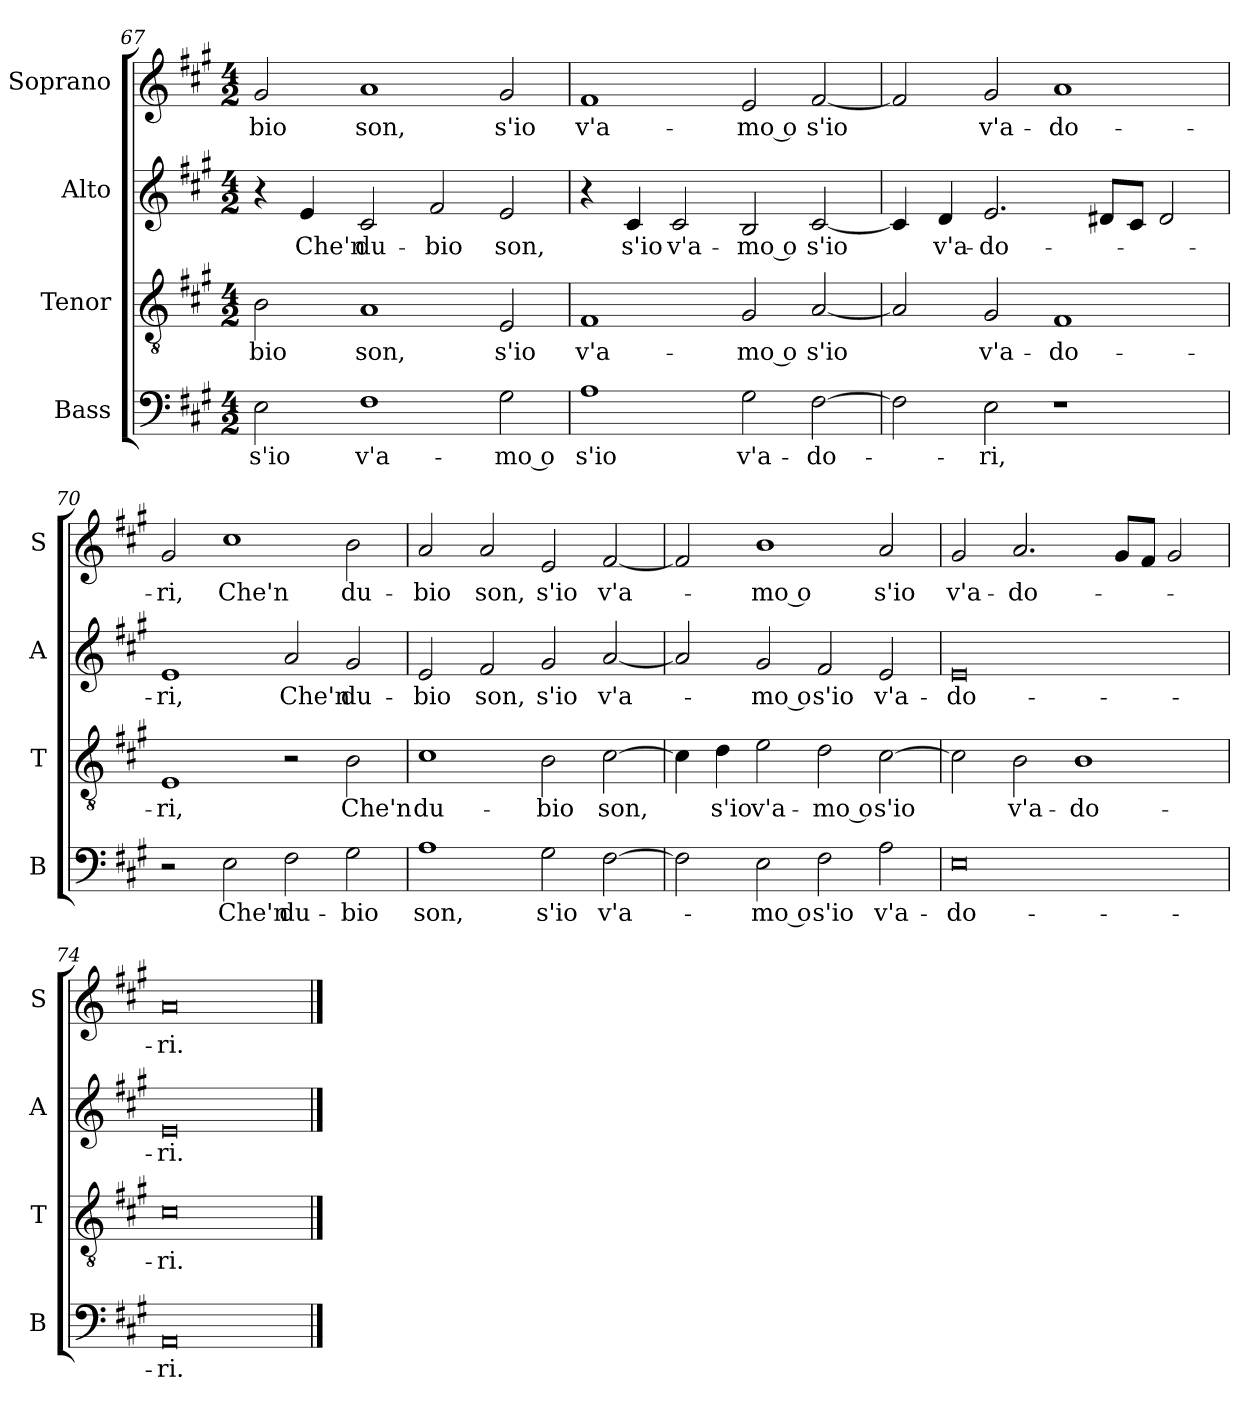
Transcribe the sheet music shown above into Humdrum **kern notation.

**kern	**text	**kern	**text	**kern	**text	**kern	**text
*part4	*part4	*part3	*part3	*part2	*part2	*part1	*part1
*staff4	*staff4	*staff3	*staff3	*staff2	*staff2	*staff1	*staff1
*I"Bass	*	*I"Tenor	*	*I"Alto	*	*I"Soprano	*
*I'B	*	*I'T	*	*I'A	*	*I'S	*
*clefF4	*	*clefGv2	*	*clefG2	*	*clefG2	*
*k[f#c#g#]	*	*k[f#c#g#]	*	*k[f#c#g#]	*	*k[f#c#g#]	*
*A:	*	*A:	*	*A:	*	*A:	*
*M4/2	*	*M4/2	*	*M4/2	*	*M4/2	*
=67	=67	=67	=67	=67	=67	=67	=67
!	!LO:LY:b	!	!LO:LY:b	!	!	!	!LO:LY:b
2E\	s'io	2B\	-bio	4r	.	2g#/	-bio
!	!	!	!	!	!LO:LY:b	!	!
.	.	.	.	4e/	Che'n	.	.
!	!LO:LY:b	!	!LO:LY:b	!	!LO:LY:b	!	!LO:LY:b
1F#	v'a-	1A	son,	2c#/	du-	1a	son,
!	!	!	!	!	!LO:LY:b	!	!
.	.	.	.	2f#/	-bio	.	.
!	!LO:LY:b	!	!LO:LY:b	!	!LO:LY:b	!	!LO:LY:b
2G#\	-mo o	2E/	s'io	2e/	son,	2g#/	s'io
=68	=68	=68	=68	=68	=68	=68	=68
!	!LO:LY:b	!	!LO:LY:b	!	!	!	!LO:LY:b
1A	s'io	1F#	v'a-	4r	.	1f#	v'a-
!	!	!	!	!	!LO:LY:b	!	!
.	.	.	.	4c#/	s'io	.	.
!	!	!	!	!	!LO:LY:b	!	!
.	.	.	.	2c#/	v'a-	.	.
!	!LO:LY:b	!	!LO:LY:b	!	!LO:LY:b	!	!LO:LY:b
2G#\	v'a-	2G#/	-mo o	2B/	-mo o	2e/	-mo o
!	!LO:LY:b	!	!LO:LY:b	!	!LO:LY:b	!	!LO:LY:b
[2F#\	-do-	[2A/	s'io	[2c#/	s'io	[2f#/	s'io
!!LO:PB:g=z
=69	=69	=69	=69	=69	=69	=69	=69
2F#\]	.	2A/]	.	4c#/]	.	2f#/]	.
!	!	!	!	!	!LO:LY:b	!	!
.	.	.	.	4d/	v'a-	.	.
!	!LO:LY:b	!	!LO:LY:b	!	!LO:LY:b	!	!LO:LY:b
2E\	-ri,	2G#/	v'a-	2.e/	-do-	2g#/	v'a-
!	!	!	!LO:LY:b	!	!	!	!LO:LY:b
1r	.	1F#	-do-	.	.	1a	-do-
.	.	.	.	8d#X/L	.	.	.
.	.	.	.	8c#/J	.	.	.
.	.	.	.	2d#/	.	.	.
=70	=70	=70	=70	=70	=70	=70	=70
!	!	!	!LO:LY:b	!	!LO:LY:b	!	!LO:LY:b
2r	.	1E	-ri,	1e	-ri,	2g#/	-ri,
!	!LO:LY:b	!	!	!	!	!	!LO:LY:b
2E\	Che'n	.	.	.	.	1cc#	Che'n
!	!LO:LY:b	!	!	!	!LO:LY:b	!	!
2F#\	du-	2r	.	2a/	Che'n	.	.
!	!LO:LY:b	!	!LO:LY:b	!	!LO:LY:b	!	!LO:LY:b
2G#\	-bio	2B\	Che'n	2g#/	du-	2b\	du-
=71	=71	=71	=71	=71	=71	=71	=71
!	!LO:LY:b	!	!LO:LY:b	!	!LO:LY:b	!	!LO:LY:b
1A	son,	1c#	du-	2e/	-bio	2a/	-bio
!	!	!	!	!	!LO:LY:b	!	!LO:LY:b
.	.	.	.	2f#/	son,	2a/	son,
!	!LO:LY:b	!	!LO:LY:b	!	!LO:LY:b	!	!LO:LY:b
2G#\	s'io	2B\	-bio	2g#/	s'io	2e/	s'io
!	!LO:LY:b	!	!LO:LY:b	!	!LO:LY:b	!	!LO:LY:b
[2F#\	v'a-	[2c#\	son,	[2a/	v'a-	[2f#/	v'a-
=72	=72	=72	=72	=72	=72	=72	=72
2F#\]	.	4c#\]	.	2a/]	.	2f#/]	.
!	!	!	!LO:LY:b	!	!	!	!
.	.	4d\	s'io	.	.	.	.
!	!LO:LY:b	!	!LO:LY:b	!	!LO:LY:b	!	!LO:LY:b
2E\	-mo o	2e\	v'a-	2g#/	-mo o	1b	-mo o
!	!LO:LY:b	!	!LO:LY:b	!	!LO:LY:b	!	!
2F#\	s'io	2d\	-mo o	2f#/	s'io	.	.
!	!LO:LY:b	!	!LO:LY:b	!	!LO:LY:b	!	!LO:LY:b
2A\	v'a-	[2c#\	s'io	2e/	v'a-	2a/	s'io
!!LO:LB:g=z
=73	=73	=73	=73	=73	=73	=73	=73
!	!LO:LY:b	!	!	!	!LO:LY:b	!	!LO:LY:b
0E	-do-	2c#\]	.	0e	-do-	2g#/	v'a-
!	!	!	!LO:LY:b	!	!	!	!LO:LY:b
.	.	2B\	v'a-	.	.	2.a/	-do-
!	!	!	!LO:LY:b	!	!	!	!
.	.	1B	-do-	.	.	.	.
.	.	.	.	.	.	8g#/L	.
.	.	.	.	.	.	8f#/J	.
.	.	.	.	.	.	2g#/	.
=74	=74	=74	=74	=74	=74	=74	=74
!	!LO:LY:b	!	!LO:LY:b	!	!LO:LY:b	!	!LO:LY:b
0AA	-ri.	0c#	-ri.	0e	-ri.	0a	-ri.
==	==	==	==	==	==	==	==
*-	*-	*-	*-	*-	*-	*-	*-
